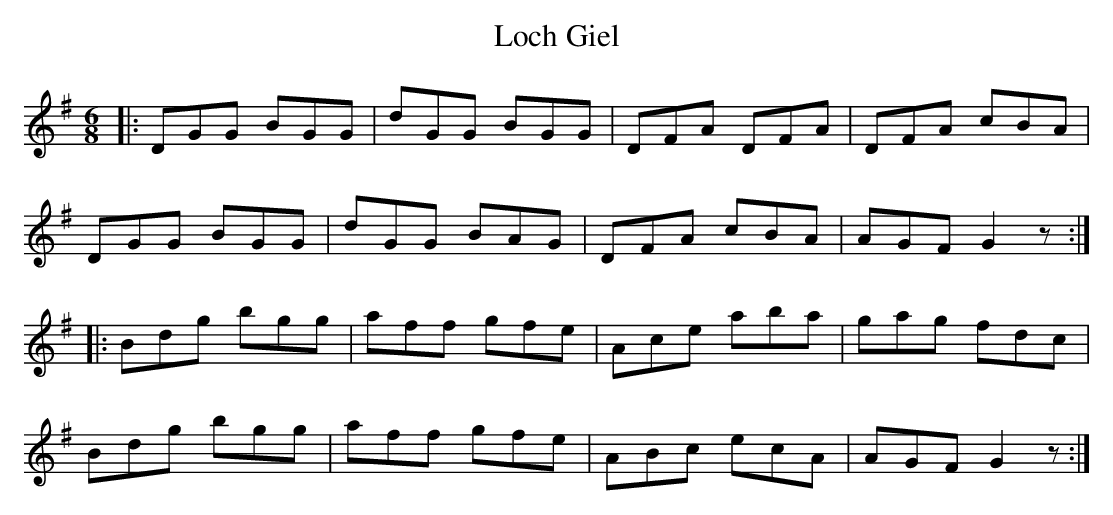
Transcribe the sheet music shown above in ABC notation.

X:1
T:Loch Giel
M:6/8
L:1/8
K:G
|:DGG BGG|dGG BGG|DFA DFA|DFA cBA|
DGG BGG|dGG BAG|DFA cBA|AGF G2z:|
|:Bdg bgg|aff gfe|Ace aba|gag fdc|
Bdg bgg|aff gfe|ABc ecA|AGF G2z:|]
